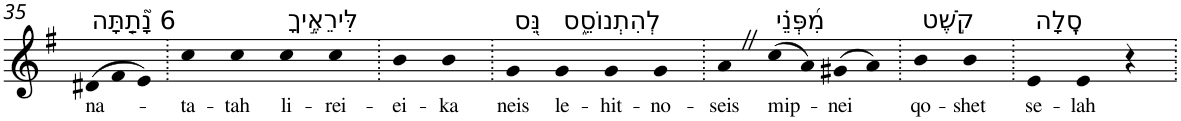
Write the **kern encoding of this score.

**kern	**text
*part1	*part1
*staff1	*staff1
*I"Piano	*
*I'Pno	*
!!LO:PB:g=z
*clefG2	*
*k[f#]	*
*G:	*
*Xtuplet	*
=35	=35
!LO:TX:a:t=6 נָ֘תַ֤תָּה	!
!	!LO:LY:b
(>12d#X	na-
12f#	.
12e)	.
=36.	=36.
!	!LO:LY:b
4cc	-ta-
!	!LO:LY:b
4cc	-tah
!LO:TX:a:t=לִּירֵאֶ֣יךָ	!
!	!LO:LY:b
4cc	li-
!	!LO:LY:b
4cc	-rei-
=37.	=37.
!	!LO:LY:b
4b	-ei-
!	!LO:LY:b
4b	-ka
=38.	=38.
!LO:TX:a:t=נֵּ֭ס	!
!	!LO:LY:b
4g	neis
!LO:TX:a:t=לְהִתְנוֹסֵ֑ס	!
!	!LO:LY:b
4g	le-
!	!LO:LY:b
4g	-hit-
!	!LO:LY:b
4g	-no-
=39.	=39.
!	!LO:LY:b
4aZ	-seis
!LO:TX:a:t=מִ֝פְּנֵ֗י	!
!	!LO:LY:b
(>8cc	mip-
8a)	.
!	!LO:LY:b
(>8g#X	-nei
8a)	.
=40.	=40.
!LO:TX:a:t=קֹ֣שֶׁט	!
!	!LO:LY:b
4b	qo-
!	!LO:LY:b
4b	-shet
=41.	=41.
!LO:TX:a:t=סֶֽלָה	!
!	!LO:LY:b
4e	se-
!	!LO:LY:b
4e	-lah
4r	.
=.	=.
*-	*-
